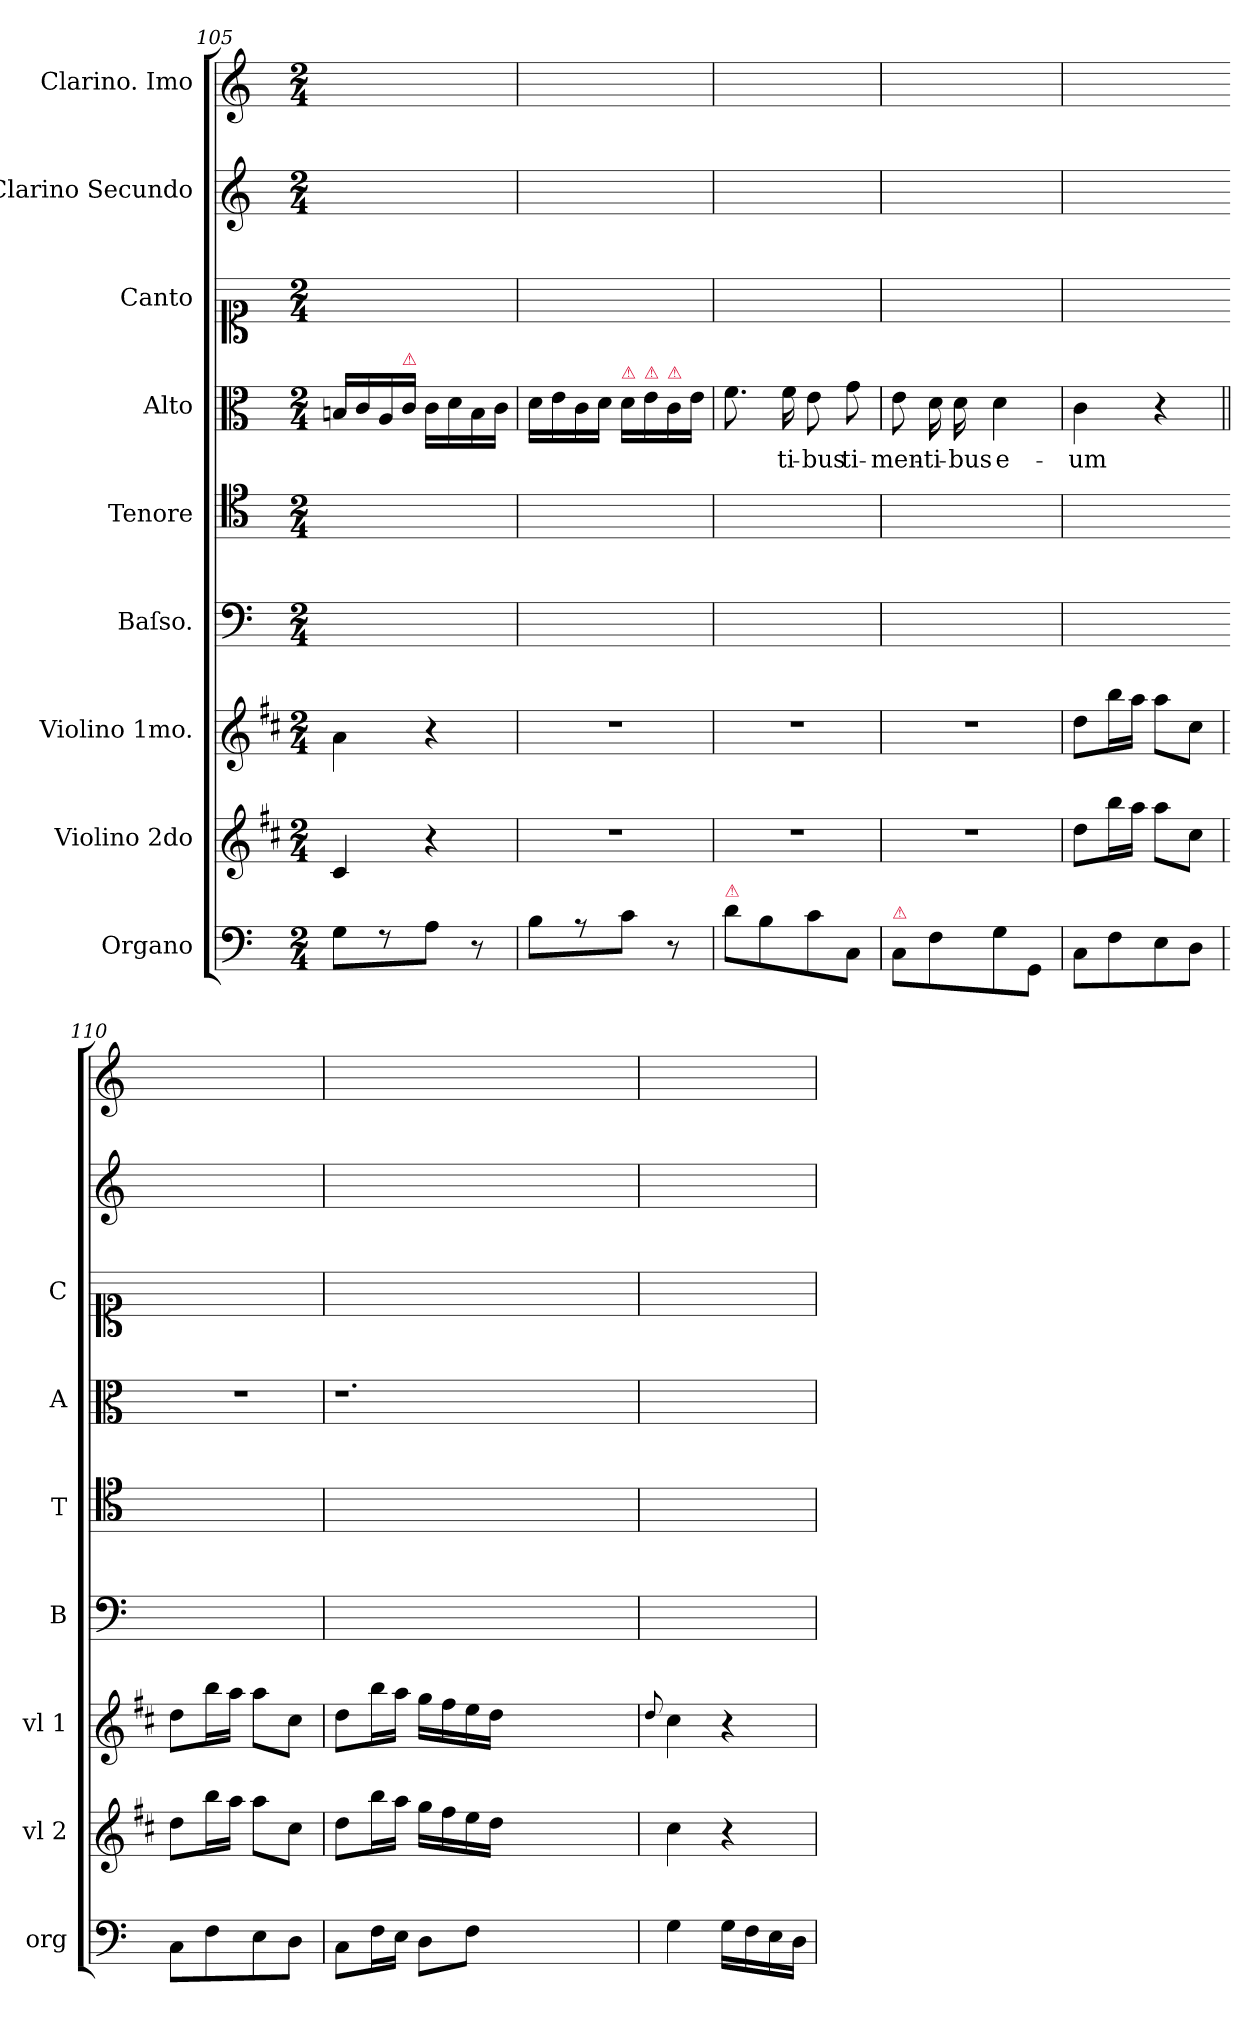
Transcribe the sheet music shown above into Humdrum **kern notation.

**kern	**kern	**kern	**kern	**kern	**kern	**text	**kern	**kern	**kern
*part9	*part8	*part7	*part6	*part5	*part4	*part4	*part3	*part2	*part1
*staff9	*staff8	*staff7	*staff6	*staff5	*staff4	*staff4	*staff3	*staff2	*staff1
*I"Organo	*I"Violino 2do	*I"Violino 1mo.	*I"Baſso.	*I"Tenore	*I"Alto	*	*I"Canto	*I"Clarino Secundo	*I"Clarino. Imo
*I'org	*I'vl 2	*I'vl 1	*I'B	*I'T	*I'A	*	*I'C	*	*
*clefF4	*clefG2	*clefG2	*clefF4	*clefC4	*clefC3	*	*clefC1	*clefG2	*clefG2
*	*ITrd1c2	*ITrd1c2	*	*	*	*	*	*	*
*k[]	*k[]	*k[]	*k[]	*k[]	*k[]	*	*k[]	*k[]	*k[]
*C:	*C:	*C:	*C:	*C:	*C:	*	*C:	*C:	*C:
*M2/4	*M2/4	*M2/4	*M2/4	*M2/4	*M2/4	*	*M2/4	*M2/4	*M2/4
=105	=105	=105	=105	=105	=105	=105	=105	=105	=105
8G\L	4B/	4g\	2ryy	2ryy	16Bn/LL	.	2ryy	2ryy	2ryy
.	.	.	.	.	16c/	.	.	.	.
8r	.	.	.	.	16A/	.	.	.	.
!	!	!	!	!	!LO:TX:a:color=crimson:t=⚠	!	!	!	!
.	.	.	.	.	16c/JJ	.	.	.	.
8A\J	4r	4r	.	.	16c\LL	.	.	.	.
.	.	.	.	.	16d\	.	.	.	.
8r	.	.	.	.	16B\	.	.	.	.
.	.	.	.	.	16c\JJ	.	.	.	.
=106	=106	=106	=106	=106	=106	=106	=106	=106	=106
8B\L	2r	2r	2ryy	2ryy	16d\LL	.	2ryy	2ryy	2ryy
.	.	.	.	.	16e\	.	.	.	.
8r	.	.	.	.	16c\	.	.	.	.
.	.	.	.	.	16d\JJ	.	.	.	.
!	!	!	!	!	!LO:TX:a:color=crimson:t=⚠	!	!	!	!
8c\J	.	.	.	.	16d\LL	.	.	.	.
!	!	!	!	!	!LO:TX:a:color=crimson:t=⚠	!	!	!	!
.	.	.	.	.	16e\	.	.	.	.
!	!	!	!	!	!LO:TX:a:color=crimson:t=⚠	!	!	!	!
8r	.	.	.	.	16c\	.	.	.	.
.	.	.	.	.	16e\JJ	.	.	.	.
=107	=107	=107	=107	=107	=107	=107	=107	=107	=107
!LO:TX:a:color=crimson:t=⚠	!	!	!	!	!	!	!	!	!
8d\L	2r	2r	2ryy	2ryy	8.f\	.	2ryy	2ryy	2ryy
8B\	.	.	.	.	.	.	.	.	.
.	.	.	.	.	16f\	-ti-	.	.	.
8c\	.	.	.	.	8e\	-bus	.	.	.
8C/J	.	.	.	.	8g\	ti-	.	.	.
=108	=108	=108	=108	=108	=108	=108	=108	=108	=108
!LO:TX:a:color=crimson:t=⚠	!	!	!	!	!	!	!	!	!
8C\L	2r	2r	2ryy	2ryy	8e\	-men-	2ryy	2ryy	2ryy
8F\	.	.	.	.	16d\	-ti-	.	.	.
.	.	.	.	.	16d\	-bus	.	.	.
8G\	.	.	.	.	4d\	e-	.	.	.
8GG/J	.	.	.	.	.	.	.	.	.
=109	=109	=109	=109	=109	=109	=109	=109	=109	=109
8C\L	8cc\L	8cc\L	2ryy	2ryy	4c\	-um	2ryy	2ryy	2ryy
8F\	16aa\L	16aa\L	.	.	.	.	.	.	.
.	16gg\JJ	16gg\JJ	.	.	.	.	.	.	.
8E\	8gg\L	8gg\L	.	.	4r	.	.	.	.
8D\J	8b\J	8b\J	.	.	.	.	.	.	.
=110	=110	=110	=110	=110	=110||	=110	=110	=110	=110
8C\L	8cc\L	8cc\L	2ryy	2ryy	2r	.	2ryy	2ryy	2ryy
8F\	16aa\L	16aa\L	.	.	.	.	.	.	.
.	16gg\JJ	16gg\JJ	.	.	.	.	.	.	.
8E\	8gg\L	8gg\L	.	.	.	.	.	.	.
8D\J	8b\J	8b\J	.	.	.	.	.	.	.
=111	=111	=111	=111	=111	=111	=111	=111	=111	=111
8C\L	8cc\L	8cc\L	2ryy	2ryy	1.r	.	2ryy	2ryy	2ryy
16F\L	16aa\L	16aa\L	.	.	.	.	.	.	.
16E\JJ	16gg\JJ	16gg\JJ	.	.	.	.	.	.	.
8D\L	16ff\LL	16ff\LL	.	.	.	.	.	.	.
.	16ee\	16ee\	.	.	.	.	.	.	.
8F\J	16dd\	16dd\	.	.	.	.	.	.	.
.	16cc\JJ	16cc\JJ	.	.	.	.	.	.	.
1ryy	1ryy	1ryy	1ryy	1ryy	.	.	1ryy	1ryy	1ryy
=112	=112	=112	=112	=112	=112	=112	=112	=112	=112
.	.	8qqcc/	.	.	.	.	.	.	.
4G\	4b\	4b\	2ryy	2ryy	2ryy	.	2ryy	2ryy	2ryy
16G\LL	4r	4r	.	.	.	.	.	.	.
16F\	.	.	.	.	.	.	.	.	.
16E\	.	.	.	.	.	.	.	.	.
16D\JJ	.	.	.	.	.	.	.	.	.
=	=	=	=	=	=	=	=	=	=
*-	*-	*-	*-	*-	*-	*-	*-	*-	*-
